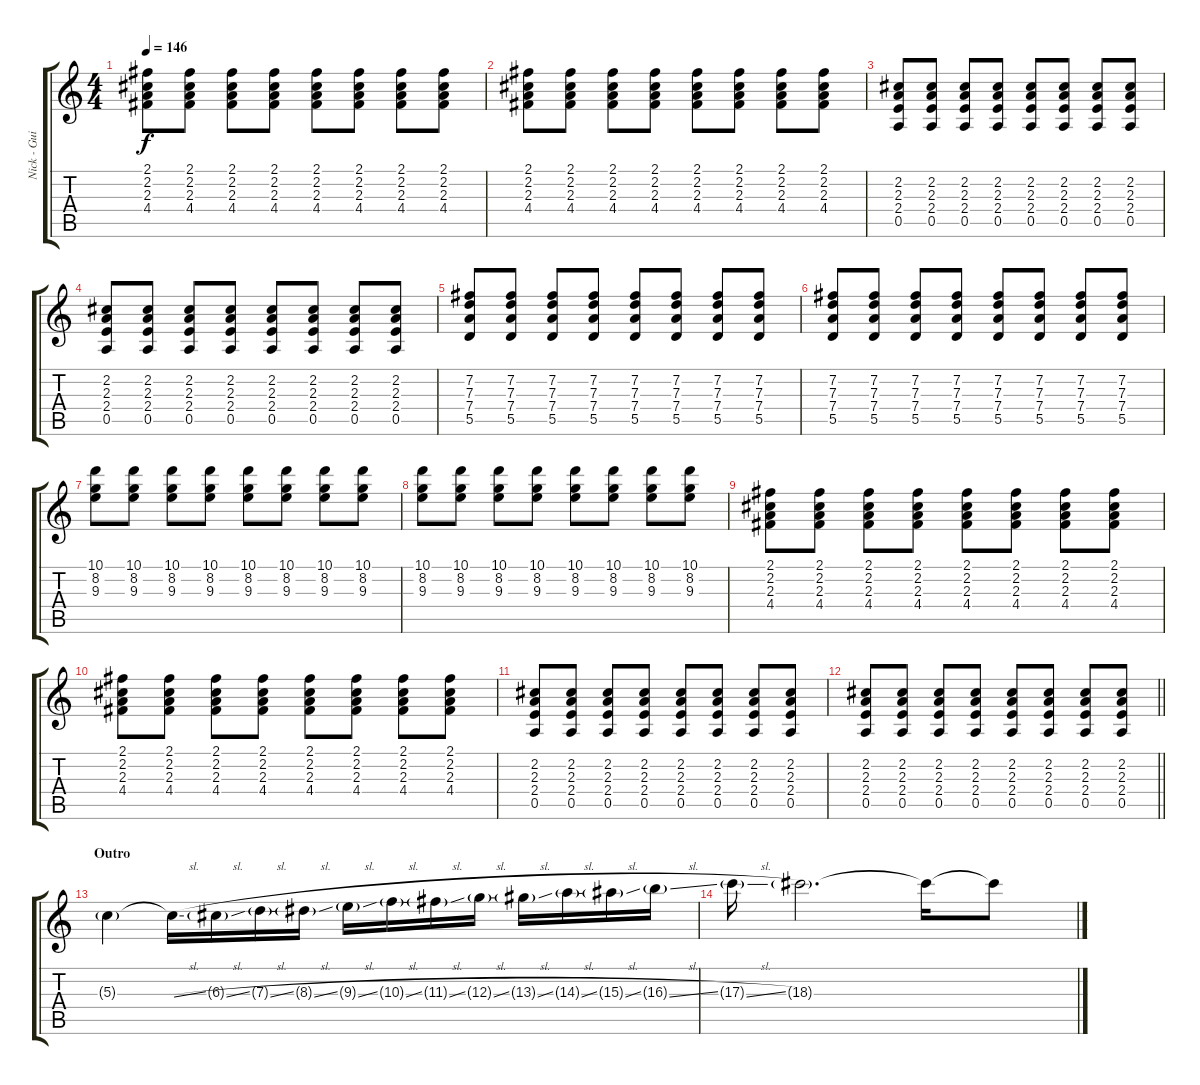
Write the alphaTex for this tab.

\track ("Nick - Guitar RSE" "Nick - Gui") {instrument overdrivenguitar}
\staff {score tabs}
\tuning (E4 B3 G3 D3 A2 E2) {hide}
\ts (4 4)
\tempo 146
\clef g2
\ks c
(2.1 2.2 2.3 4.4).8{dy f} (2.1 2.2 2.3 4.4).8 (2.1 2.2 2.3 4.4).8 (2.1 2.2 2.3 4.4).8 (2.1 2.2 2.3 4.4).8 (2.1 2.2 2.3 4.4).8 (2.1 2.2 2.3 4.4).8 (2.1 2.2 2.3 4.4).8 |
(2.1 2.2 2.3 4.4).8 (2.1 2.2 2.3 4.4).8 (2.1 2.2 2.3 4.4).8 (2.1 2.2 2.3 4.4).8 (2.1 2.2 2.3 4.4).8 (2.1 2.2 2.3 4.4).8 (2.1 2.2 2.3 4.4).8 (2.1 2.2 2.3 4.4).8 |
(2.2 2.3 2.4 0.5).8 (2.2 2.3 2.4 0.5).8 (2.2 2.3 2.4 0.5).8 (2.2 2.3 2.4 0.5).8 (2.2 2.3 2.4 0.5).8 (2.2 2.3 2.4 0.5).8 (2.2 2.3 2.4 0.5).8 (2.2 2.3 2.4 0.5).8 |
(2.2 2.3 2.4 0.5).8 (2.2 2.3 2.4 0.5).8 (2.2 2.3 2.4 0.5).8 (2.2 2.3 2.4 0.5).8 (2.2 2.3 2.4 0.5).8 (2.2 2.3 2.4 0.5).8 (2.2 2.3 2.4 0.5).8 (2.2 2.3 2.4 0.5).8 |
(7.2 7.3 7.4 5.5).8 (7.2 7.3 7.4 5.5).8 (7.2 7.3 7.4 5.5).8 (7.2 7.3 7.4 5.5).8 (7.2 7.3 7.4 5.5).8 (7.2 7.3 7.4 5.5).8 (7.2 7.3 7.4 5.5).8 (7.2 7.3 7.4 5.5).8 |
(7.2 7.3 7.4 5.5).8 (7.2 7.3 7.4 5.5).8 (7.2 7.3 7.4 5.5).8 (7.2 7.3 7.4 5.5).8 (7.2 7.3 7.4 5.5).8 (7.2 7.3 7.4 5.5).8 (7.2 7.3 7.4 5.5).8 (7.2 7.3 7.4 5.5).8 |
(10.1 8.2 9.3).8 (10.1 8.2 9.3).8 (10.1 8.2 9.3).8 (10.1 8.2 9.3).8 (10.1 8.2 9.3).8 (10.1 8.2 9.3).8 (10.1 8.2 9.3).8 (10.1 8.2 9.3).8 |
(10.1 8.2 9.3).8 (10.1 8.2 9.3).8 (10.1 8.2 9.3).8 (10.1 8.2 9.3).8 (10.1 8.2 9.3).8 (10.1 8.2 9.3).8 (10.1 8.2 9.3).8 (10.1 8.2 9.3).8 |
(2.1 2.2 2.3 4.4).8 (2.1 2.2 2.3 4.4).8 (2.1 2.2 2.3 4.4).8 (2.1 2.2 2.3 4.4).8 (2.1 2.2 2.3 4.4).8 (2.1 2.2 2.3 4.4).8 (2.1 2.2 2.3 4.4).8 (2.1 2.2 2.3 4.4).8 |
(2.1 2.2 2.3 4.4).8 (2.1 2.2 2.3 4.4).8 (2.1 2.2 2.3 4.4).8 (2.1 2.2 2.3 4.4).8 (2.1 2.2 2.3 4.4).8 (2.1 2.2 2.3 4.4).8 (2.1 2.2 2.3 4.4).8 (2.1 2.2 2.3 4.4).8 |
(2.2 2.3 2.4 0.5).8 (2.2 2.3 2.4 0.5).8 (2.2 2.3 2.4 0.5).8 (2.2 2.3 2.4 0.5).8 (2.2 2.3 2.4 0.5).8 (2.2 2.3 2.4 0.5).8 (2.2 2.3 2.4 0.5).8 (2.2 2.3 2.4 0.5).8 |
\barLineRight lightlight
(2.2 2.3 2.4 0.5).8 (2.2 2.3 2.4 0.5).8 (2.2 2.3 2.4 0.5).8 (2.2 2.3 2.4 0.5).8 (2.2 2.3 2.4 0.5).8 (2.2 2.3 2.4 0.5).8 (2.2 2.3 2.4 0.5).8 (2.2 2.3 2.4 0.5).8 |
\section ("" "Outro")
5.3{g}.4{volume 2} 5.3{sl t}.16 6.3{sl g}.16 7.3{sl g}.16 8.3{sl g}.16 9.3{sl g}.16 10.3{sl g}.16 11.3{sl g}.16 12.3{sl g}.16 13.3{sl g}.16 14.3{sl g}.16 15.3{sl g}.16 16.3{sl g}.16 |
17.3{sl g}.16 18.3{g}.2{d} 18.3{t}.16 18.3{t}.8
